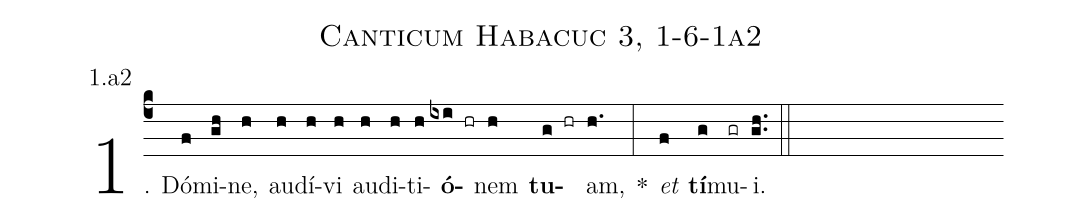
name: Canticum Habacuc 3, 1-6-1a2;
annotation: 1.a2;
%%
(c4)1. Dó(f)mi(gh)ne,(h) au(h)dí(h)vi(h) au(h)di(h)ti(h)<b>ó</b>(ixi hr)nem(h) <b>tu</b>(g hr)am,(h.) *(:) <i>et</i>(f) <b>tí</b>(g)mu(gr)i.(gh..) (::)
